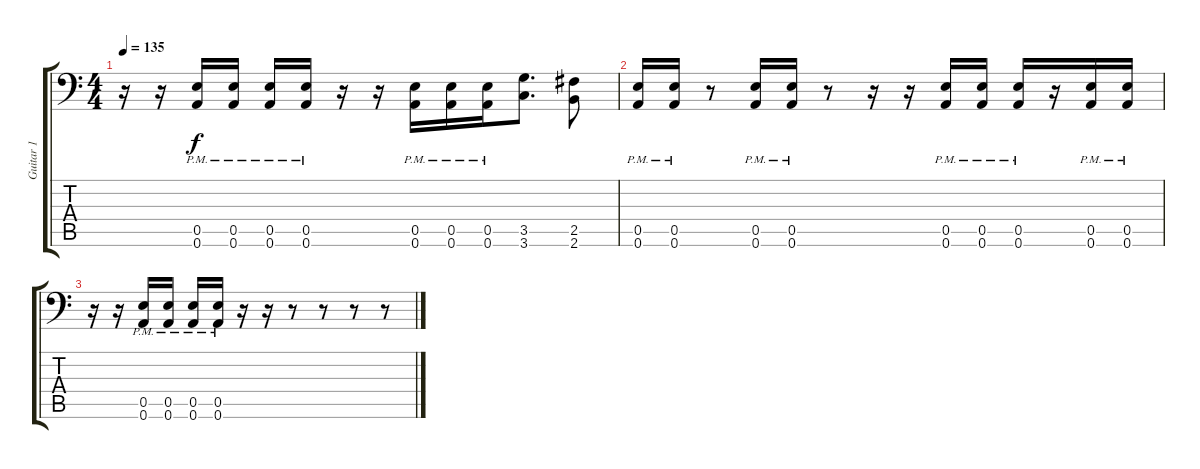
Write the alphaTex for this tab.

\track ("Guitar 1" "Guitar 1") {instrument overdrivenguitar}
\staff {score tabs}
\tuning (B3 Gb3 D3 A2 E2 A1) {hide}
\ts (4 4)
\tempo 135
\clef f4
\ks c
r.16{dy f} r.16 (0.5{pm} 0.6{pm}).16 (0.5{pm} 0.6{pm}).16 (0.5{pm} 0.6{pm}).16 (0.5{pm} 0.6{pm}).16 r.16 r.16 (0.5{pm} 0.6{pm}).16 (0.5{pm} 0.6{pm}).16 (0.5{pm} 0.6{pm}).16 (3.5 3.6).8{d} (2.5 2.6).8 |
(0.5{pm} 0.6{pm}).16 (0.5{pm} 0.6{pm}).16 r.8 (0.5{pm} 0.6{pm}).16 (0.5{pm} 0.6{pm}).16 r.8 r.16 r.16 (0.5{pm} 0.6{pm}).16 (0.5{pm} 0.6{pm}).16 (0.5{pm} 0.6{pm}).16 r.16 (0.5{pm} 0.6{pm}).16 (0.5{pm} 0.6{pm}).16 |
r.16 r.16 (0.5{pm} 0.6{pm}).16 (0.5{pm} 0.6{pm}).16 (0.5{pm} 0.6{pm}).16 (0.5{pm} 0.6{pm}).16 r.16 r.16 r.8 r.8 r.8 r.8
